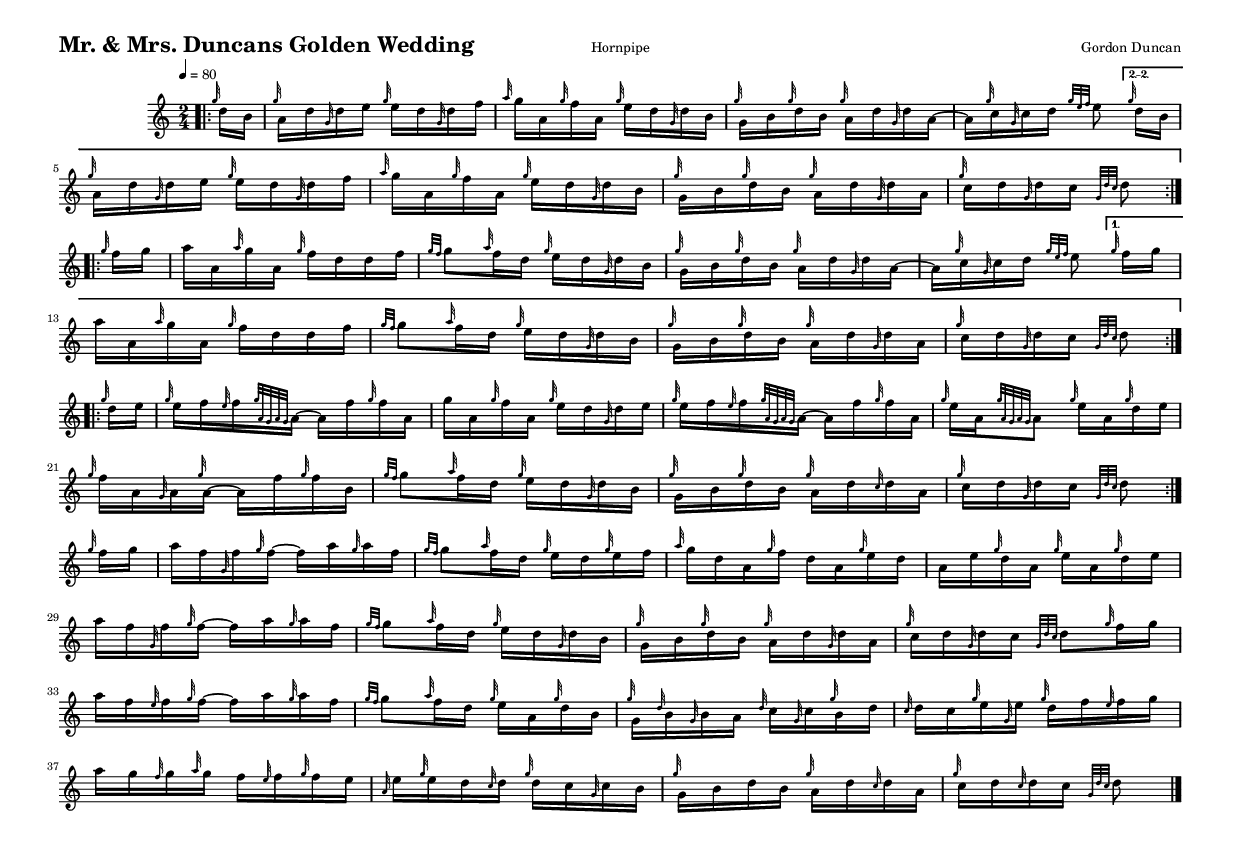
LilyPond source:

\version "2.22.1"

% When ready to include in collection:	
%	1. Comment out top section with \Include file(s)
%					
%	2. \midi section if present.
%	3. Option to comment out "meter" from title e.g. if first tune following
%	   section title.
                                    
%Comment out from here
%
\include "bagpipe.ly" %(default Lilypond formats)
\include "../Includes/BP_format_portrait.ily" 	

%to here..........................................................
%}

\score {

    \new Staff  {
    \time 2/4	    
    \tempo 4 = 80   
    \hideKeySignature
    \bar ".|:"
    		
    % Part 1
    \repeat volta 2 {
    \partial 8 {\grg d16 b}
    \grg a d \grG d e \grg e d \grG d f
    \grA g a \grg f a \grg e d \grG d b
    \grg G b \grg d b \grg a d \grG d a~
    a \grg c \grG c d \dble e8
    \set Score.repeatCommands = #'((volta "2.--2.")) 
    \grg d16 b \break

    \grg a d \grG d e \grg e d \grG d f
    \grA g a \grg f a \grg e d \grG d b
    \grg G b \grg d b \grg a d \grG d a
    \grg c d \grG d c \thrwd d8
    \set Score.repeatCommands = #'((volta #f))
    \break
    } %end repeat

    % Part 2
    \repeat volta 2 {
    \grg f16 g
    A a \grA g a \grg f d d f
    \dblg g8 \grA f16 d \grg e d \grG d b
    \grg G b \grg d b \grg a d \grG d a~
    a \grg c \grG c d \dble e8
    \set Score.repeatCommands = #'((volta "1."))
    \grg f16 g \break

    A a \grA g a \grg f d d f
    \dblg g8 \grA f16 d \grg e d \grG d b
    \grg G b \grg d b \grg a d \grG d a
    \grg c d \grG d c \thrwd d8
    \set Score.repeatCommands = #'((volta #f)) 
    \break
    } %end repeat
    
    % Part 3
    \repeat volta 2 {
    \grg d16 e
    \grg e [ f \gre f \gbirl a~ ] a f \grg f a
    g a \grg f a \grg e d \grG d e
    \grg e [ f \gre f \gbirl a~ ] a f \grg f a
    \grg e [ a \gbirl a8 ] \grg e16 a \grg d e
    \break

    \grg f a \grG a \grg a~ a f \grg f b
    \dblg g8 \grA f16 d \grg e d \grG d b
    \grg G b \grg d b \grg a d \grc d a
    \grg c d \grG d c \thrwd d8
    \break
    } %end repeat

    % Part 4
    \grg f16 g
    A f \grG f \grg f~ f A \grg A f
    \dblg g8 \grA f16 d \grg e d \grg e f
    \grA g d a \grg f d a \grg e d
    a e \grg d a \grg e a \grg d e
    \break
    
    A f \grG f \grg f~ f A \grg A f
    \dblg g8 \grA f16 d \grg e d \grG d b
    \grg G b \grg d b \grg a d \grG d a
    \grg c d \grG d c \thrwd d8 \grg f16 g
    \break

    A f \gre f \grg f~ f A \grg A f
    \dblg g8 \grA f16 d \grg e a \grg d b
    \grg G \grd b \grG b a \grd c \grG c \grg b d
    \grc d c \grg e \grG e \grg d f \gre f g
    \break

    A g \grf g \grA g f \gre f \grg f e
    \gra e \grg e d \grc d \grg d c \grG c b
    \grg G b d b \grg a d \grc d a
    \grg c d \grc d c \thrwd d8
    \bar "|."
    } %end staff
    
  \header {
    meter = "Hornpipe"
    piece = "Mr. & Mrs. Duncans Golden Wedding"
    composer = "Gordon Duncan"
    parttagline = "Copied by John S. McWilliam"
  }

% \midi {} %Generation of midi files option.

}%end score
